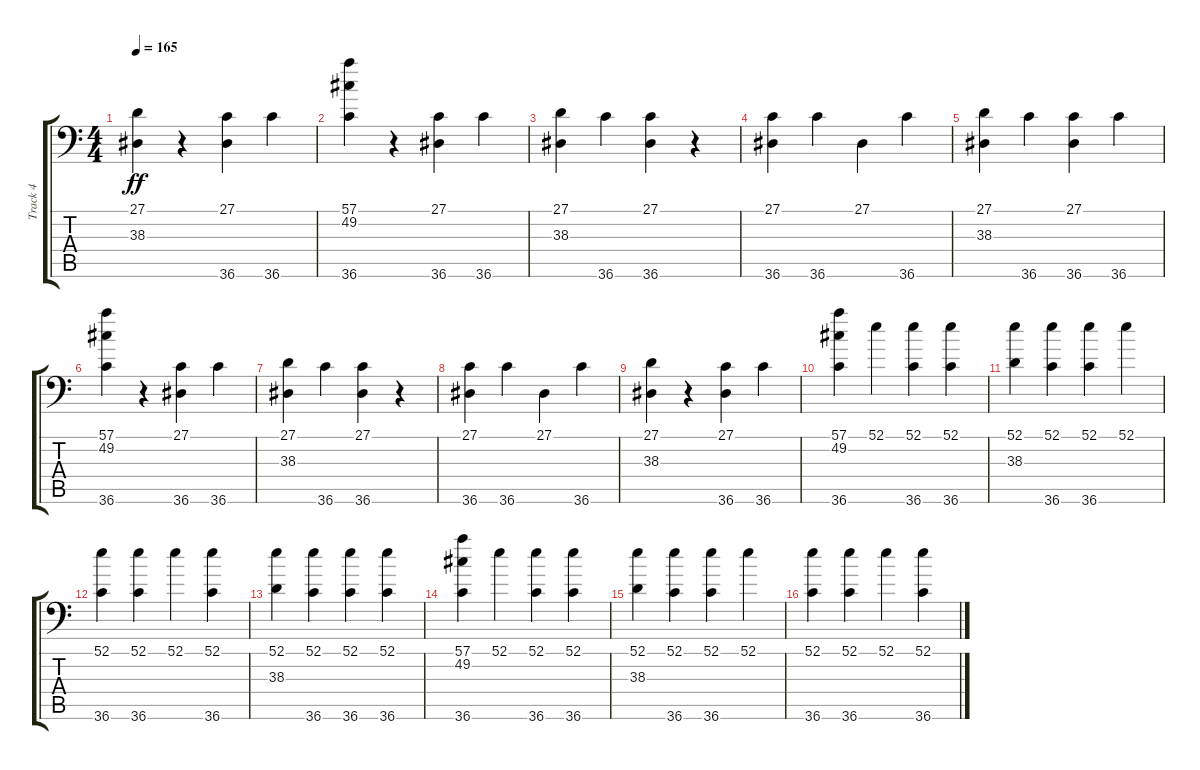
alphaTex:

\track ("Track 4" "Track 4") {instrument acousticgrandpiano}
\staff {score tabs}
\tuning (C-1 C-1 C-1 C-1 C-1 C-1) {hide}
\ts (4 4)
\tempo 165
\clef f4
\ks c
(27.1 38.3).4{dy ff} r.4 (27.1 36.6).4 36.6.4 |
(57.1 49.2 36.6).4 r.4 (27.1 36.6).4 36.6.4 |
(27.1 38.3).4 36.6.4 (27.1 36.6).4 r.4 |
(27.1 36.6).4 36.6.4 27.1.4 36.6.4 |
(27.1 38.3).4 36.6.4 (27.1 36.6).4 36.6.4 |
(57.1 49.2 36.6).4 r.4 (27.1 36.6).4 36.6.4 |
(27.1 38.3).4 36.6.4 (27.1 36.6).4 r.4 |
(27.1 36.6).4 36.6.4 27.1.4 36.6.4 |
(27.1 38.3).4 r.4 (27.1 36.6).4 36.6.4 |
(57.1 49.2 36.6).4 52.1.4 (52.1 36.6).4 (52.1 36.6).4 |
(52.1 38.3).4 (52.1 36.6).4 (52.1 36.6).4 52.1.4 |
(52.1 36.6).4 (52.1 36.6).4 52.1.4 (52.1 36.6).4 |
(52.1 38.3).4 (52.1 36.6).4 (52.1 36.6).4 (52.1 36.6).4 |
(57.1 49.2 36.6).4 52.1.4 (52.1 36.6).4 (52.1 36.6).4 |
(52.1 38.3).4 (52.1 36.6).4 (52.1 36.6).4 52.1.4 |
(52.1 36.6).4 (52.1 36.6).4 52.1.4 (52.1 36.6).4
